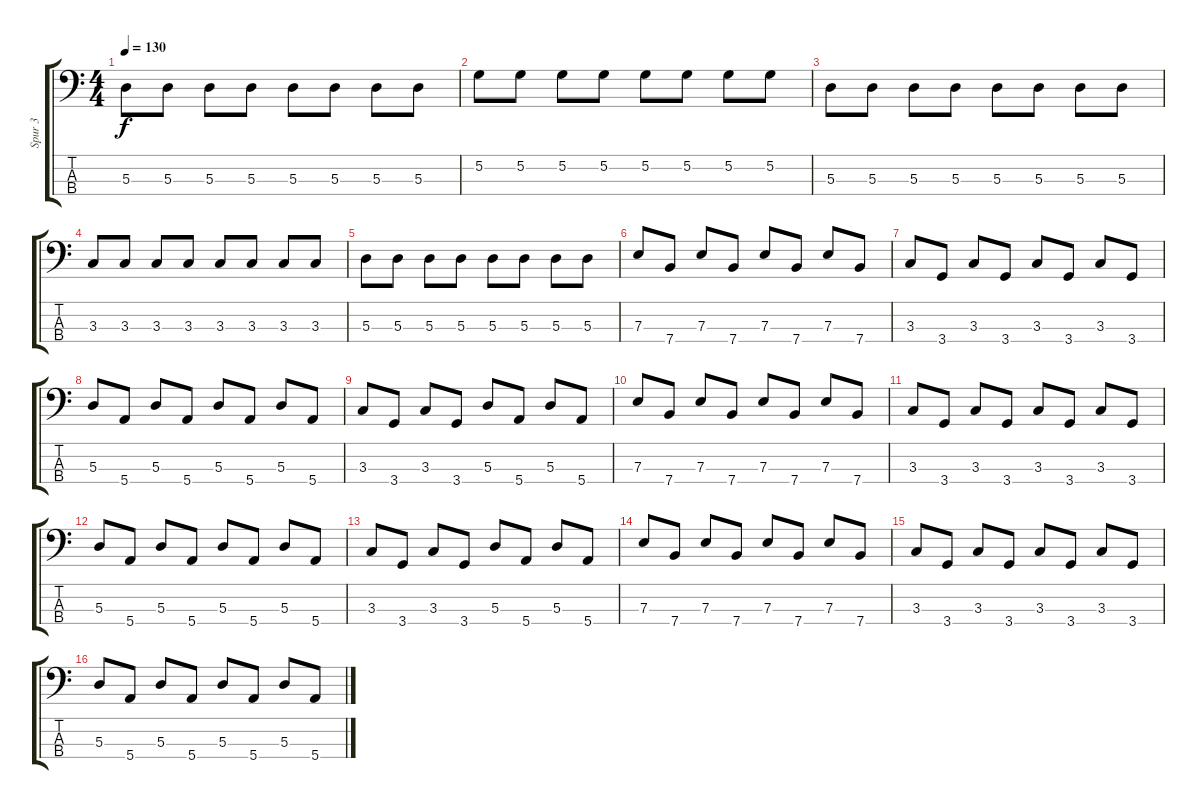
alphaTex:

\track ("Spur 3" "Spur 3") {instrument electricbassfinger}
\staff {score tabs}
\tuning (G2 D2 A1 E1) {hide}
\ts (4 4)
\tempo 130
\clef f4
\ks c
5.3.8{dy f} 5.3.8 5.3.8 5.3.8 5.3.8 5.3.8 5.3.8 5.3.8 |
5.2.8 5.2.8 5.2.8 5.2.8 5.2.8 5.2.8 5.2.8 5.2.8 |
5.3.8 5.3.8 5.3.8 5.3.8 5.3.8 5.3.8 5.3.8 5.3.8 |
3.3.8 3.3.8 3.3.8 3.3.8 3.3.8 3.3.8 3.3.8 3.3.8 |
5.3.8 5.3.8 5.3.8 5.3.8 5.3.8 5.3.8 5.3.8 5.3.8 |
7.3.8 7.4.8 7.3.8 7.4.8 7.3.8 7.4.8 7.3.8 7.4.8 |
3.3.8 3.4.8 3.3.8 3.4.8 3.3.8 3.4.8 3.3.8 3.4.8 |
5.3.8 5.4.8 5.3.8 5.4.8 5.3.8 5.4.8 5.3.8 5.4.8 |
3.3.8 3.4.8 3.3.8 3.4.8 5.3.8 5.4.8 5.3.8 5.4.8 |
7.3.8 7.4.8 7.3.8 7.4.8 7.3.8 7.4.8 7.3.8 7.4.8 |
3.3.8 3.4.8 3.3.8 3.4.8 3.3.8 3.4.8 3.3.8 3.4.8 |
5.3.8 5.4.8 5.3.8 5.4.8 5.3.8 5.4.8 5.3.8 5.4.8 |
3.3.8 3.4.8 3.3.8 3.4.8 5.3.8 5.4.8 5.3.8 5.4.8 |
7.3.8 7.4.8 7.3.8 7.4.8 7.3.8 7.4.8 7.3.8 7.4.8 |
3.3.8 3.4.8 3.3.8 3.4.8 3.3.8 3.4.8 3.3.8 3.4.8 |
5.3.8 5.4.8 5.3.8 5.4.8 5.3.8 5.4.8 5.3.8 5.4.8
